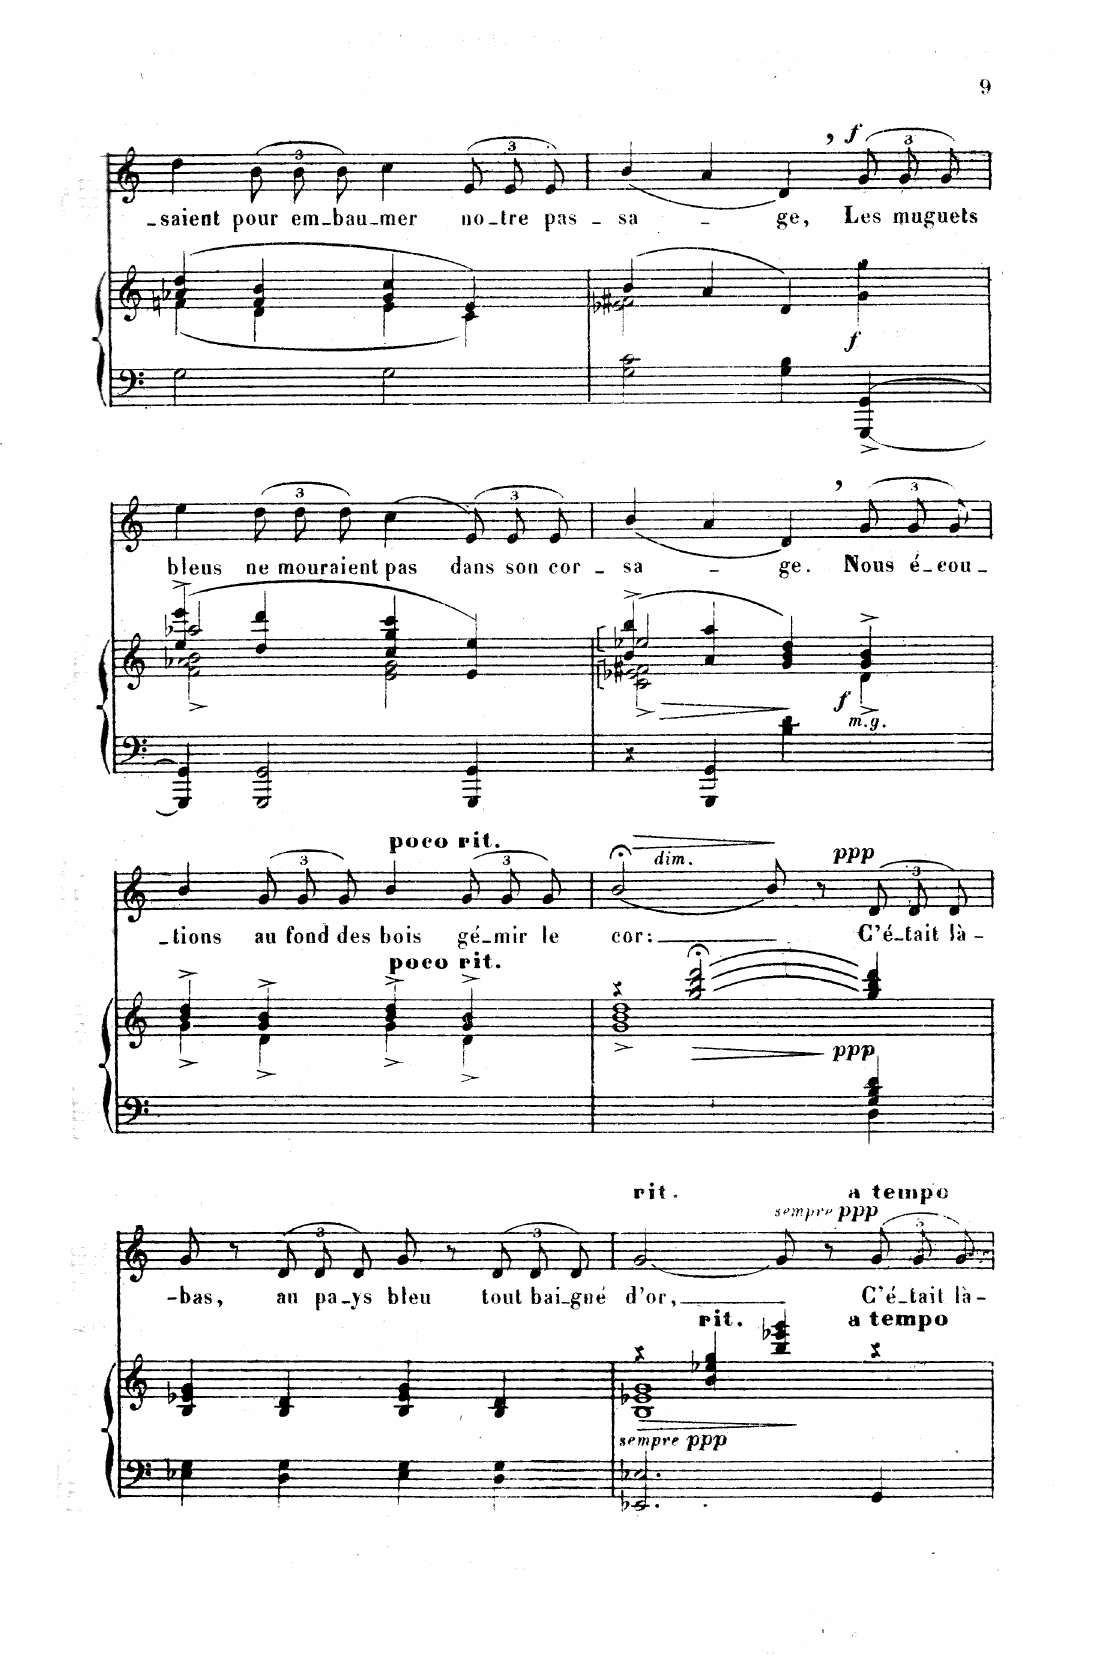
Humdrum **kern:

**kern	**kern	**dynam	**kern	**text	**dynam
*part2	*part2	*part2	*part1	*part1	*part1
*staff3	*staff2	*staff2/3	*staff1	*staff1	*staff1
*I"Piano	*	*	*I"Voice	*	*
*I'Pno	*	*	*	*	*
*clefF4	*clefG2	*	*clefG2	*	*
*k[]	*k[]	*	*k[]	*	*
*M4/4	*M4/4	*	*M4/4	*	*
*met(c)	*met(c)	*	*met(c)	*	*
=25	=25	=25	=25	=25	=25
*	*^	*	*	*	*
2G\	(4a-X/ 4dd/	(4fn\	.	4dd\	-- saient	.
.	4f/ 4b/	4d\	.	12b\L	pour	.
.	.	.	.	12b\	em-	.
.	.	.	.	12b\J	-bau-	.
2G\	4g/ 4cc/	4e\	.	4cc\	-mer	.
.	4e/)	4c\)	.	12e/L	no-	.
.	.	.	.	12e/	-tre	.
.	.	.	.	12e/J	pas-	.
=26	=26	=26	=26	=26	=26	=26
2G\ 2c\	(4b/	2e-X\ 2f#X\	.	(<4b/	-sa-	.
.	4a/	.	.	4a/	.	.
4G\ 4B\	4d/)	2ryy	.	4d,/)	-ge,	.
!	!	!	!LO:DY:b	!	!	!LO:DY:a
[4GGG/^ [4GG/^	4g\ 4gg\	.	f	12g/L	les	f
.	.	.	.	12g/	mu-	.
.	.	.	.	12g/J	-guets	.
=27	=27	=27	=27	=27	=27	=27
*	*	*^	*	*	*	*
4GGG/] 4GG/]	(4ee/^ 4eee/^	2f\^ 2a-X\^ 2b\^	2aa-X/	.	4ee\	bleus	.
2GGG/ 2GG/	4dd/ 4ddd/	.	.	.	12dd\L	ne	.
.	.	.	.	.	12dd\	mou-	.
.	.	.	.	.	12dd\J	-raient	.
.	4cc/ 4gg/ 4ccc/	2e\ 2g\	2ryy	.	(4cc\	pas	.
4GGG/ 4GG/	4e/ 4ee/)	.	.	.	12e/L)	dans	.
.	.	.	.	.	12e/	son	.
.	.	.	.	.	12e/J	cor-	.
*	*v	*v	*v	*	*	*	*
=28	=28	=28	=28	=28	=28
!	!	!LO:HP:b	!	!	!
*	*^	*	*	*	*
*	*	*^	*	*	*	*
*	*	*	*^	*	*	*	*
4r	(4b/^ 4bb/^	2c\^ 2e-X\^ 2f#X\^	2ee-X/	2.ryy	>	(>4b/	-sa-	.
4GGG/ 4GG/	4a/ 4aa/	.	.	.	.	4a/	.	.
4B\ 4d\	4g/ 4b/ 4dd/)	2ryy	2ryy	.	]	4d,/)	-ge	.
!LO:TX:a:i:t=m.g.	!	!	!	!	!	!	!	!
!	!	!	!	!	!LO:DY:b	!	!	!
4ryy	4g/^> 4b/^>	.	.	4d^<\	f	12g/L	Nous	.
.	.	.	.	.	.	12g/	é-	.
.	.	.	.	.	.	12g/J	-cou-	.
*	*	*v	*v	*v	*	*	*	*
=29	=29	=29	=29	=29	=29	=29
1ryy	4b/^> 4dd/^>	4g^<\	.	4b\	-- tions	.
.	4g/^> 4b/^>	4d^<\	.	12g/L	au	.
.	.	.	.	12g/	fond	.
.	.	.	.	12g/J	des	.
!	!	!	!	!LO:TX:a:B:t=poco rit.	!	!
!	!LO:TX:a:B:t=poco rit.	!	!	!	!	!
.	4b/^> 4dd/^>	4g^<\	.	4b\	bois	.
.	4g/^> 4b/^>	4d^<\	.	12g/L	gé-	.
.	.	.	.	12g/	-mir	.
.	.	.	.	12g/J	le	.
=30	=30	=30	=30	=30	=30	=30
*^	*	*	*	*	*	*
!	!	!	!	!	!LO:TX:a:i:t=dim.	!	!
!	!	!	!	!	!	!	!LO:HP:b
2ryy	2.ryy	4r	1g^ 1b^ 1dd^	.	[2b;</	cor:	>
!	!	!	!	!LO:HP:b	!	!	!
.	.	[2gg/;< [2bb/;< [2ddd/;<	.	>	.	.	.
4ryy	.	.	.	.	8b/]	.	.
.	.	.	.	.	8r	.	]
!	!	!	!	!LO:DY:n=1:b	!	!	!LO:DY:a
4G/ 4B/ 4d/	4D\	4gg/] 4bb/] 4ddd/]	.	] ppp	12d/L	C’é-	ppp
.	.	.	.	.	12d/	-tait	.
.	.	.	.	.	12d/J	là--	.
*v	*v	*	*	*	*	*	*
*	*v	*v	*	*	*	*
=31	=31	=31	=31	=31	=31
4E-X\ 4G\	4B/ 4e-X/ 4g/	.	8g/	-- bas,	.
.	.	.	8r	.	.
4D\ 4G\	4B/ 4d/	.	12d/L	au	.
.	.	.	12d/	pa-	.
.	.	.	12d/J	-ys	.
4E-\ 4G\	4B/ 4e-/ 4g/	.	8g/	bleu	.
.	.	.	8r	.	.
4D\ 4G\	4B/ 4d/	.	12d/L	tout	.
.	.	.	12d/	bai-	.
.	.	.	12d/J	-gné	.
=32	=32	=32	=32	=32	=32
!	!	!	!LO:TX:a:B:t=rit.	!	!
!	!	!LO:HP:b	!	!	!
*	*^	*	*	*	*
!	!	!	!LO:DY:n=1:b	!	!	!
!	!	!	!LO:DY:n=2:b	!	!	!
2.EE-X/ 2.E-X/	4r	1B 1e-X 1g	> other-dynamics ppp	[2g/	d’or,	.
!	!LO:TX:a:B:t=rit.	!	!	!	!	!
.	4b/ 4ee-X/ 4gg/	.	.	.	.	.
.	4bb/ 4eee-X/ 4ggg/	.	]	8g/]	.	.
.	.	.	.	8r	.	.
!	!	!	!	!LO:TX:a:B:t=a tempo	!	!
!	!LO:TX:a:B:t=a tempo	!	!	!	!	!
!	!	!	!	!	!	!LO:DY:a
!	!	!	!	!	!	!LO:DY:n=1:a
4GG/	4r	.	.	12g/L	Cé-	other-dynamics ppp
.	.	.	.	12g/	-tait	.
.	.	.	.	12g/J	là-	.
*	*v	*v	*	*	*	*
=	=	=	=	=	=
*-	*-	*-	*-	*-	*-
